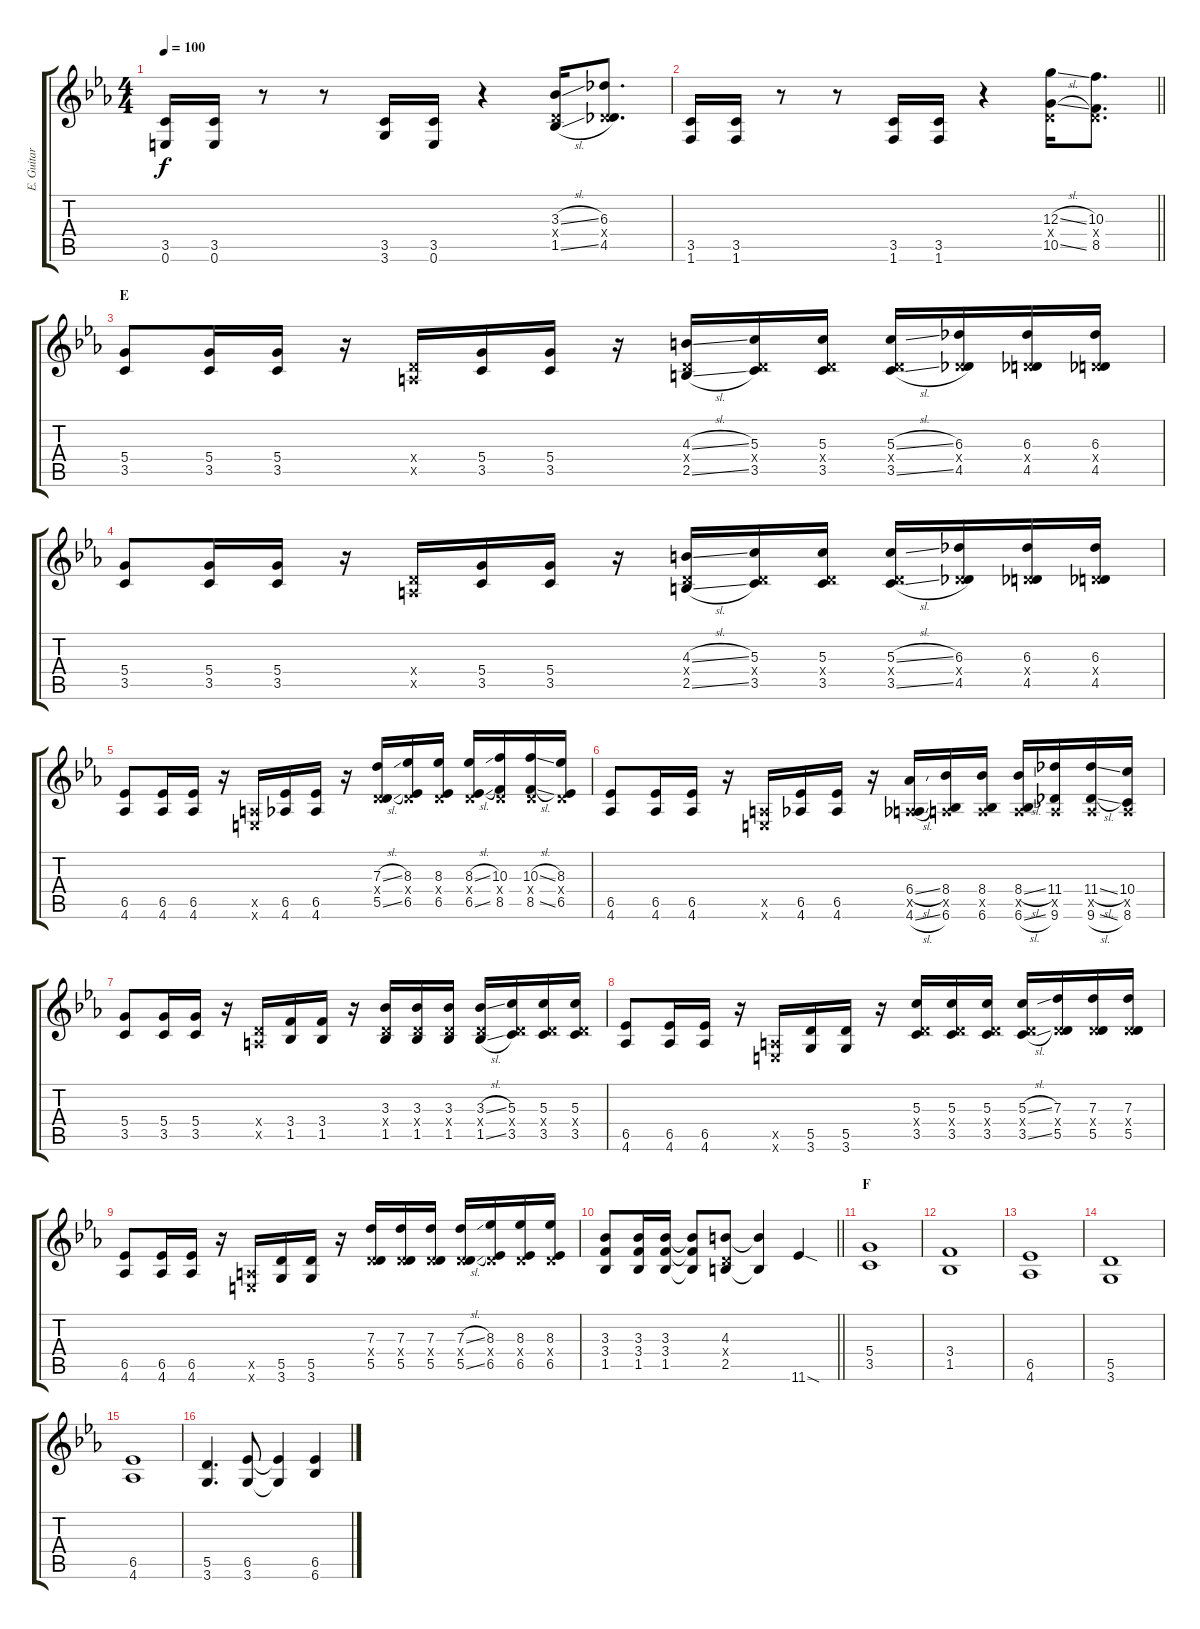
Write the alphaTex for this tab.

\track ("E. Guitar II" "E. Guitar ") {instrument overdrivenguitar}
\staff {score tabs}
\tuning (E4 B3 G3 D3 A2 E2) {hide}
\ts (4 4)
\tempo 100
\clef g2
\ks eb
(3.5 0.6).16{dy f} (3.5 0.6).16 r.8 r.8 (3.5 3.6).16 (3.5 0.6).16 r.4 (3.3{sl} 0.4{x} 1.5{sl}).16 (6.3 0.4{x} 4.5).8{d} |
\barLineRight lightlight
(3.5 1.6).16 (3.5 1.6).16 r.8 r.8 (3.5 1.6).16 (3.5 1.6).16 r.4 (12.3{sl} 0.4{x} 10.5{sl}).16 (10.3 0.4{x} 8.5).8{d} |
\section ("" "E")
(5.4 3.5).8 (5.4 3.5).16 (5.4 3.5).16 r.16 (0.4{x} 0.5{x}).16 (5.4 3.5).16 (5.4 3.5).16 r.16 (4.3{sl} 0.4{x} 2.5{sl}).16 (5.3 0.4{x} 3.5).16 (5.3 0.4{x} 3.5).16 (5.3{sl} 0.4{x} 3.5{sl}).16 (6.3 0.4{x} 4.5).16 (6.3 0.4{x} 4.5).16 (6.3 0.4{x} 4.5).16 |
(5.4 3.5).8 (5.4 3.5).16 (5.4 3.5).16 r.16 (0.4{x} 0.5{x}).16 (5.4 3.5).16 (5.4 3.5).16 r.16 (4.3{sl} 0.4{x} 2.5{sl}).16 (5.3 0.4{x} 3.5).16 (5.3 0.4{x} 3.5).16 (5.3{sl} 0.4{x} 3.5{sl}).16 (6.3 0.4{x} 4.5).16 (6.3 0.4{x} 4.5).16 (6.3 0.4{x} 4.5).16 |
(6.5 4.6).8 (6.5 4.6).16 (6.5 4.6).16 r.16 (0.5{x} 0.6{x}).16 (6.5 4.6).16 (6.5 4.6).16 r.16 (7.3{sl} 0.4{x} 5.5{sl}).16 (8.3 0.4{x} 6.5).16 (8.3 0.4{x} 6.5).16 (8.3{sl} 0.4{x} 6.5{sl}).16 (10.3 0.4{x} 8.5).16 (10.3{sl} 0.4{x} 8.5{sl}).16 (8.3 0.4{x} 6.5).16 |
(6.5 4.6).8 (6.5 4.6).16 (6.5 4.6).16 r.16 (0.5{x} 0.6{x}).16 (6.5 4.6).16 (6.5 4.6).16 r.16 (6.4{sl} 0.5{x} 4.6{sl}).16 (8.4 0.5{x} 6.6).16 (8.4 0.5{x} 6.6).16 (8.4{sl} 0.5{x} 6.6{sl}).16 (11.4 0.5{x} 9.6).16 (11.4{sl} 0.5{x} 9.6{sl}).16 (10.4 0.5{x} 8.6).16 |
(5.4 3.5).8 (5.4 3.5).16 (5.4 3.5).16 r.16 (0.4{x} 0.5{x}).16 (3.4 1.5).16 (3.4 1.5).16 r.16 (3.3 0.4{x} 1.5).16 (3.3 0.4{x} 1.5).16 (3.3 0.4{x} 1.5).16 (3.3{sl} 0.4{x} 1.5{sl}).16 (5.3 0.4{x} 3.5).16 (5.3 0.4{x} 3.5).16 (5.3 0.4{x} 3.5).16 |
(6.5 4.6).8 (6.5 4.6).16 (6.5 4.6).16 r.16 (0.5{x} 0.6{x}).16 (5.5 3.6).16 (5.5 3.6).16 r.16 (5.3 0.4{x} 3.5).16 (5.3 0.4{x} 3.5).16 (5.3 0.4{x} 3.5).16 (5.3{sl} 0.4{x} 3.5{sl}).16 (7.3 0.4{x} 5.5).16 (7.3 0.4{x} 5.5).16 (7.3 0.4{x} 5.5).16 |
(6.5 4.6).8 (6.5 4.6).16 (6.5 4.6).16 r.16 (0.5{x} 0.6{x}).16 (5.5 3.6).16 (5.5 3.6).16 r.16 (7.3 0.4{x} 5.5).16 (7.3 0.4{x} 5.5).16 (7.3 0.4{x} 5.5).16 (7.3{sl} 0.4{x} 5.5{sl}).16 (8.3 0.4{x} 6.5).16 (8.3 0.4{x} 6.5).16 (8.3 0.4{x} 6.5).16 |
\barLineRight lightlight
(3.3 3.4 1.5).8 (3.3 3.4 1.5).16 (3.3 3.4 1.5).16 (3.3{t} 3.4{t} 1.5{t}).8 (4.3 0.4{x} 2.5).8 (4.3{t} 2.5{t}).4 11.6{sod}.4 |
\section ("" "F")
(5.4 3.5).1 |
(3.4 1.5).1 |
(6.5 4.6).1 |
(5.5 3.6).1 |
(6.5 4.6).1 |
(5.5 3.6).4{d} (6.5 3.6).8 (6.5{t} 3.6{t}).4 (6.5 6.6).4
